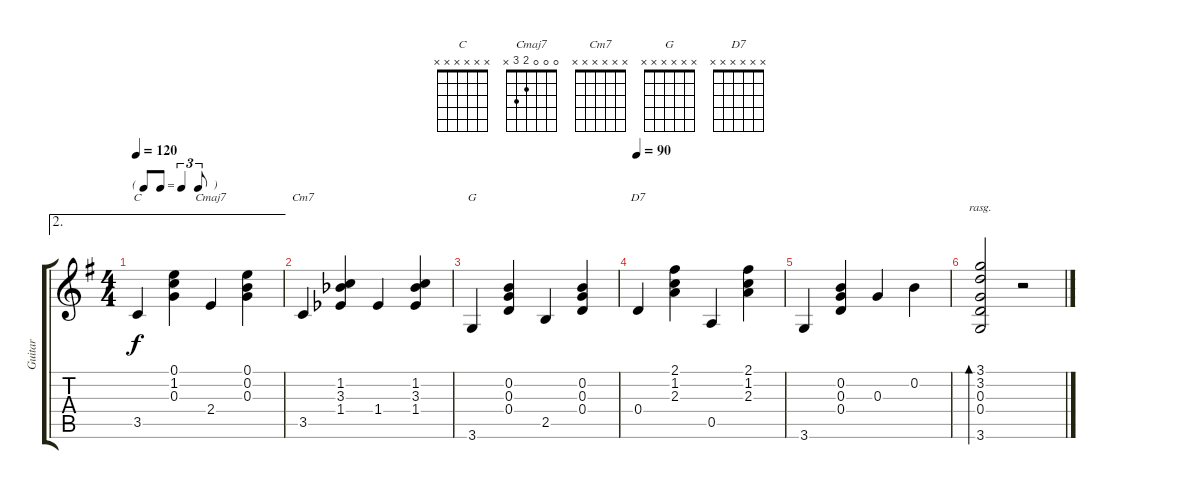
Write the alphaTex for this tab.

\track ("Guitar" "Guitar") {instrument acousticguitarsteel}
\staff {score tabs}
\tuning (E4 B3 G3 D3 A2 E2) {hide}
\chord ("C" x x x x x x)
\chord ("Cmaj7" 0 0 0 2 3 x)
\chord ("Cm7" x x x x x x)
\chord ("G" x x x x x x)
\chord ("D7" x x x x x x)
\ae 2
\ts (4 4)
\tf triplet8th
\tempo 120
\clef g2
\ks g
3.5.4{ch "C" dy f} (0.1 1.2 0.3).4 2.4.4{ch "Cmaj7"} (0.1 0.2 0.3).4 |
3.5.4{ch "Cm7"} (1.2 3.3{acc b} 1.4{acc b}).4 1.4{acc b}.4 (1.2 3.3{acc b} 1.4{acc b}).4 |
3.6.4{ch "G"} (0.2 0.3 0.4).4 2.5.4 (0.2 0.3 0.4).4 |
\tempo 90
0.4.4{ch "D7"} (2.1 1.2 2.3).4 0.5.4 (2.1 1.2 2.3).4 |
3.6.4 (0.2 0.3 0.4).4 0.3.4 0.2.4 |
(3.1 3.2 0.3 0.4 3.6).2{bd 480 rasg ii} r.2
